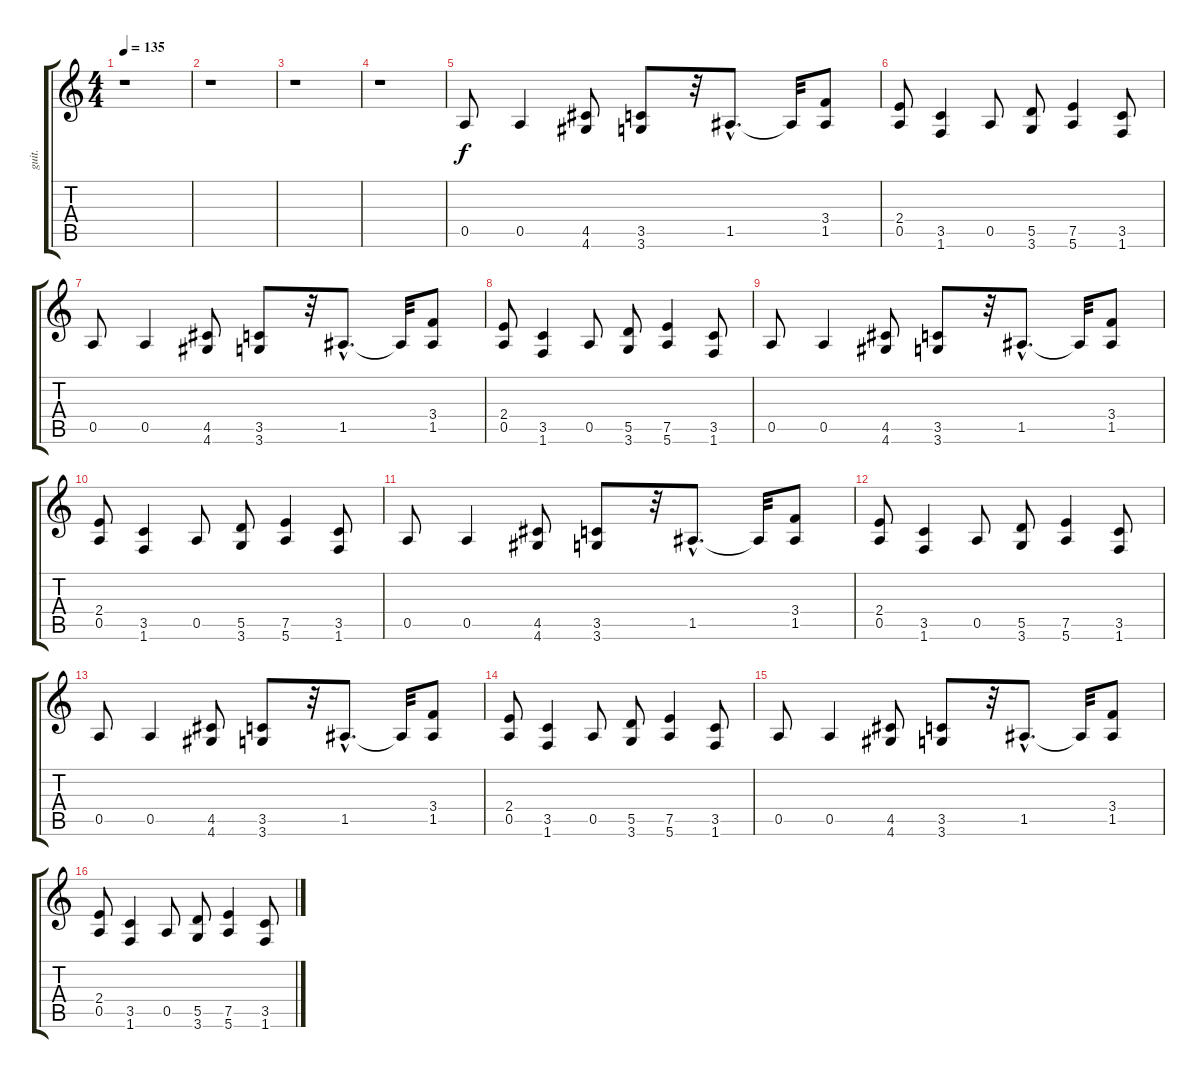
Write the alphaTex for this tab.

\track ("guit." "guit.") {instrument distortionguitar}
\staff {score tabs}
\tuning (E4 B3 G3 D3 A2 E2) {hide}
\ts (4 4)
\tempo 135
\clef g2
\ks c
r.1{dy f instrument distortionguitar} |
r.1 |
r.1 |
r.1 |
0.5.8 0.5.4 (4.5 4.6).8 (3.5 3.6).8 r.32 1.5{hac}.8{d} 1.5{t}.32 (3.4 1.5).8 |
(2.4 0.5).8 (3.5 1.6).4 0.5.8 (5.5 3.6).8 (7.5 5.6).4 (3.5 1.6).8 |
0.5.8 0.5.4 (4.5 4.6).8 (3.5 3.6).8 r.32 1.5{hac}.8{d} 1.5{t}.32 (3.4 1.5).8 |
(2.4 0.5).8 (3.5 1.6).4 0.5.8 (5.5 3.6).8 (7.5 5.6).4 (3.5 1.6).8 |
0.5.8 0.5.4 (4.5 4.6).8 (3.5 3.6).8 r.32 1.5{hac}.8{d} 1.5{t}.32 (3.4 1.5).8 |
(2.4 0.5).8 (3.5 1.6).4 0.5.8 (5.5 3.6).8 (7.5 5.6).4 (3.5 1.6).8 |
0.5.8 0.5.4 (4.5 4.6).8 (3.5 3.6).8 r.32 1.5{hac}.8{d} 1.5{t}.32 (3.4 1.5).8 |
(2.4 0.5).8 (3.5 1.6).4 0.5.8 (5.5 3.6).8 (7.5 5.6).4 (3.5 1.6).8 |
0.5.8 0.5.4 (4.5 4.6).8 (3.5 3.6).8 r.32 1.5{hac}.8{d} 1.5{t}.32 (3.4 1.5).8 |
(2.4 0.5).8 (3.5 1.6).4 0.5.8 (5.5 3.6).8 (7.5 5.6).4 (3.5 1.6).8 |
0.5.8 0.5.4 (4.5 4.6).8 (3.5 3.6).8 r.32 1.5{hac}.8{d} 1.5{t}.32 (3.4 1.5).8 |
(2.4 0.5).8 (3.5 1.6).4 0.5.8 (5.5 3.6).8 (7.5 5.6).4 (3.5 1.6).8
